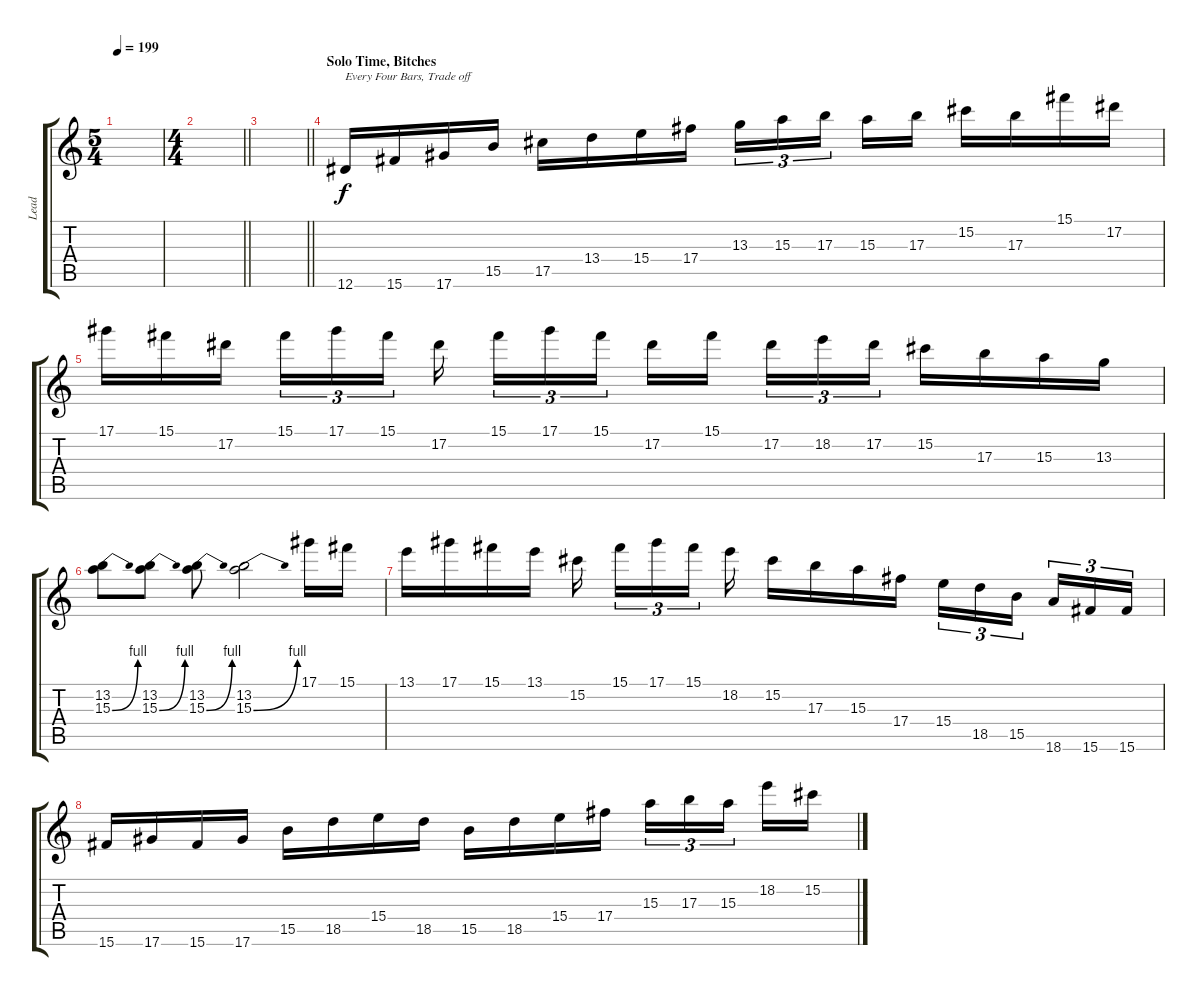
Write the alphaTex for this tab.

\track ("Lead" "Lead") {instrument overdrivenguitar}
\staff {score tabs}
\tuning (Eb4 Bb3 Gb3 Db3 Ab2 Eb2) {hide}
\ts (5 4)
\tempo 199
\clef g2
\ks c
|
\ts (4 4)
\barLineRight lightlight
|
\barLineRight lightlight
|
\section ("" "Solo Time, Bitches")
12.6.16{txt "Every Four Bars, Trade off"} 15.6.16 17.6.16 15.5.16 17.5.16 13.4.16 15.4.16 17.4.16 13.3.16{tu (3 2)} 15.3.16{tu (3 2)} 17.3.16{tu (3 2) beam splitsecondary} 15.3.16 17.3.16 15.2.16 17.3.16 15.1.16 17.2.16 |
17.1.16 15.1.16 17.2.16{beam splitsecondary} 15.1.16{tu (3 2)} 17.1.16{tu (3 2)} 15.1.16{tu (3 2) beam splitsecondary} 17.2.16{beam splitsecondary} 15.1.16{tu (3 2)} 17.1.16{tu (3 2)} 15.1.16{tu (3 2)} 17.2.16 15.1.16{beam splitsecondary} 17.2.16{tu (3 2)} 18.2.16{tu (3 2)} 17.2.16{tu (3 2)} 15.2.16 17.3.16 15.3.16 13.3.16 |
(13.2 15.3{be (bend 0 0 60 4)}).8 (13.2 15.3{be (bend 0 0 60 4)}).8 (13.2 15.3{be (bend 0 0 60 4)}).8 (13.2 15.3{be (bend 0 0 60 4)}).2 17.1.16 15.1.16 |
13.1.16 17.1.16 15.1.16 13.1.16 15.2.16{beam splitsecondary} 15.1.16{tu (3 2)} 17.1.16{tu (3 2)} 15.1.16{tu (3 2) beam splitsecondary} 18.2.16 15.2.16 17.3.16 15.3.16 17.4.16 15.4.16{tu (3 2)} 18.5.16{tu (3 2)} 15.5.16{tu (3 2) beam splitsecondary} 18.6.16{tu (3 2)} 15.6.16{tu (3 2)} 15.6.16{tu (3 2)} |
15.6.16 17.6.16 15.6.16 17.6.16 15.5.16 18.5.16 15.4.16 18.5.16 15.5.16 18.5.16 15.4.16 17.4.16 15.3.16{tu (3 2)} 17.3.16{tu (3 2)} 15.3.16{tu (3 2) beam splitsecondary} 18.2.16 15.2.16
